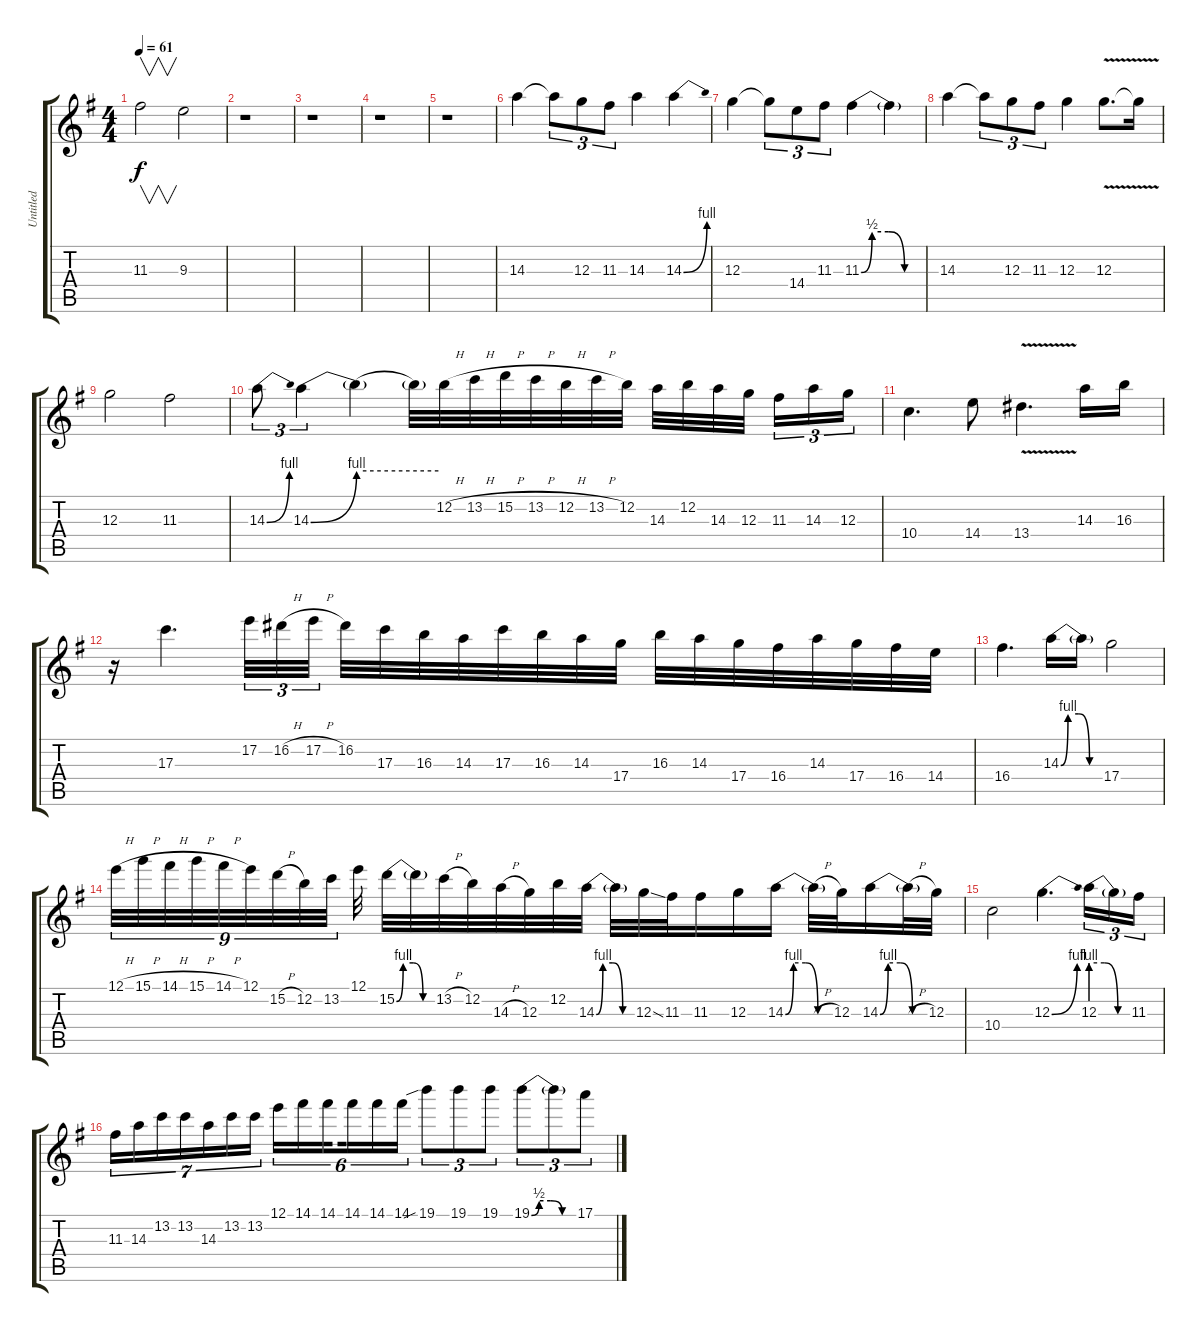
\track ("Untitled" "Untitled") {instrument distortionguitar}
\staff {score tabs}
\tuning (E4 B3 G3 D3 A2 E2) {hide}
\ts (4 4)
\tempo 61
\clef g2
\ks g
11.3.2{v dy f} 9.3.2 |
r.1 |
r.1 |
r.1 |
r.1 |
14.3.4 14.3{t}.8{tu (3 2)} 12.3.8{tu (3 2)} 11.3.8{tu (3 2)} 14.3.4 14.3{be (bend 0 0 60 4)}.4 |
12.3.4 12.3{t}.8{tu (3 2)} 14.4.8{tu (3 2)} 11.3.8{tu (3 2)} 11.3{be (custom 0 0 10 2 25 2 40 0 60 0)}.4 11.3{t}.4 |
14.3.4 14.3{t}.8{tu (3 2)} 12.3.8{tu (3 2)} 11.3.8{tu (3 2)} 12.3.4 12.3{v}.8{d} 12.3{t}.16 |
12.3.2 11.3.2 |
14.3{be (bend 0 0 60 4)}.8{tu (3 2)} 14.3{be (bend 0 0 60 4)}.4{tu (3 2)} 14.3{be (hold 0 4 60 4) t}.4 14.3{t}.32 12.2{h}.32 13.2{h}.32 15.2{h}.32 13.2{h}.32 12.2{h}.32 13.2{h}.32 12.2.32 14.3.32 12.2.32 14.3.32 12.3.32{beam splitsecondary} 11.3.16{tu (3 2)} 14.3.16{tu (3 2)} 12.3.16{tu (3 2)} |
10.4.4{d} 14.4.8 13.4{v}.4{d} 14.3.16 16.3.16 |
r.16 17.3.4{d} 17.2.32{tu (3 2)} 16.2{h}.32{tu (3 2)} 17.2{h}.32{tu (3 2)} 16.2.32 17.3.32 16.3.32 14.3.32 17.3.32 16.3.32 14.3.32 17.4.32 16.3.32 14.3.32 17.4.32 16.4.32 14.3.32 17.4.32 16.4.32 14.4.32 |
16.4.4{d} 14.3{be (custom 0 0 10 4 25 4 40 0 60 0)}.16 14.3{t}.16 17.4.2 |
12.1{h}.32{tu (9 8)} 15.1{h}.32{tu (9 8)} 14.1{h}.32{tu (9 8)} 15.1{h}.32{tu (9 8)} 14.1{h}.32{tu (9 8)} 12.1.32{tu (9 8)} 15.2{h}.32{tu (9 8)} 12.2.32{tu (9 8)} 13.2.32{tu (9 8)} 12.1.32 15.2{be (custom 0 0 10 4 25 4 40 0 60 0)}.32 15.2{t}.32 13.2{h}.32 12.2.32 14.3{h}.32 12.3.32 12.2.32 14.3{be (custom 0 0 10 4 25 4 40 0 60 0)}.32 14.3{t}.32 12.3{ss}.32 11.3.32 11.3.16 12.3.16 14.3{be (custom 0 0 10 4 25 4 40 0 60 0)}.16 14.3{h t}.32 12.3.32 14.3{be (custom 0 0 10 4 25 4 40 0 60 0)}.16 14.3{h t}.32 12.3.32 |
10.4.2 12.3{be (bend 0 0 60 4)}.4{d} 12.3{be (custom 0 4 20 4 40 0 60 0)}.16{tu (3 2)} 12.3{t}.16{tu (3 2)} 11.3.16{tu (3 2)} |
11.3.16{tu (7 4)} 14.3.16{tu (7 4)} 13.2.16{tu (7 4)} 13.2.16{tu (7 4)} 14.3.16{tu (7 4)} 13.2.16{tu (7 4)} 13.2.16{tu (7 4)} 12.1.16{tu (6 4)} 14.1.16{tu (6 4)} 14.1.16{tu (6 4) beam splitsecondary} 14.1.16{tu (6 4)} 14.1.16{tu (6 4)} 14.1.16{tu (6 4)} 19.1{sib}.8{tu (3 2)} 19.1.8{tu (3 2)} 19.1.8{tu (3 2)} 19.1{be (custom 0 0 10 2 25 2 40 0 60 0)}.8{tu (3 2)} 19.1{t}.8{tu (3 2)} 17.1.8{tu (3 2)}
